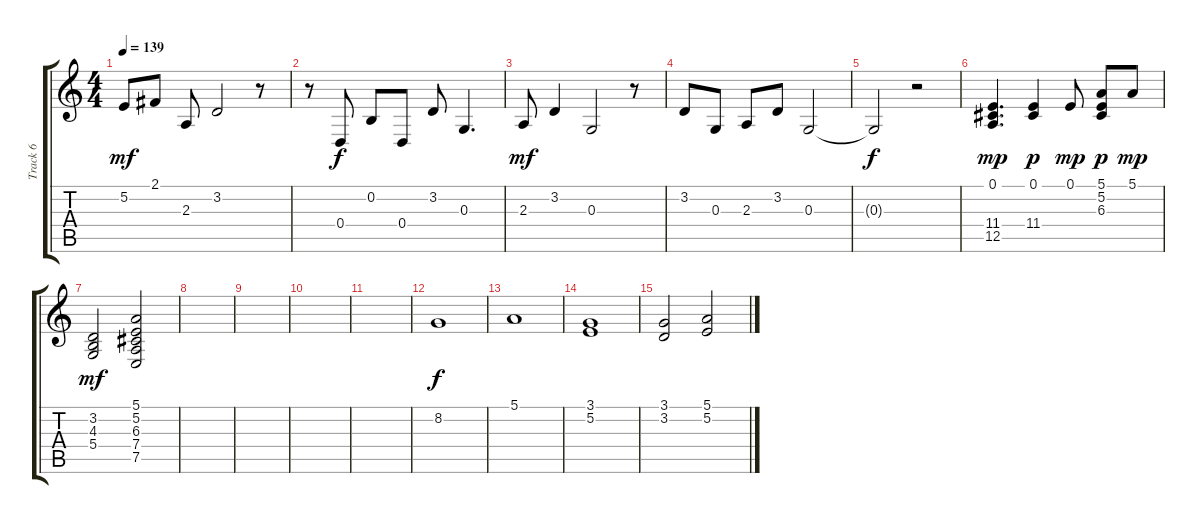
\track ("Track 6" "Track 6") {instrument fx1rain}
\staff {score tabs}
\tuning (E4 B3 G3 D3 A2 E2) {hide}
\ts (4 4)
\tempo 139
\clef g2
\ks c
5.2.8{dy mf} 2.1.8 2.3.8 3.2.2 r.8 |
r.8 0.4.8{dy f} 0.2.8 0.4.8 3.2.8 0.3.4{d} |
2.3.8{dy mf} 3.2.4 0.3.2 r.8 |
3.2.8 0.3.8 2.3.8 3.2.8 0.3.2 |
0.3{t}.2{dy f} r.2 |
(0.1 11.4 12.5).4{d dy mp} (0.1 11.4).4{dy p} 0.1.8{dy mp} (5.1 5.2 6.3).8{dy p} 5.1.8{dy mp} |
(3.2 4.3 5.4).2{dy mf} (5.1 5.2 6.3 7.4 7.5).2 |
|
|
|
|
8.2.1{dy f instrument pad7halo} |
5.1.1 |
(3.1 5.2).1 |
(3.1 3.2).2 (5.1 5.2).2
